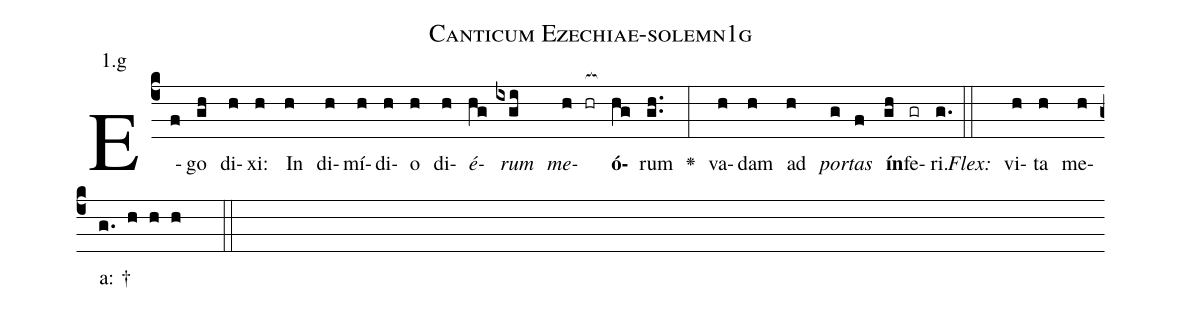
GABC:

name: Canticum Ezechiae-solemn1g;
annotation: 1.g;
%%
(c4)E(f)go(gh) di(h)xi:(h) In(h) di(h)mí(h)di(h)o(h) di(h)<i>é</i>(hg)<i>rum</i>(ixgi) <i>me</i>(h hr[ocb:1{])<b>ó</b>(hg[ocb:0}])rum(gh..) <v>\greheightstar</v>(:) va(h)dam(h) ad(h) <i>por</i>(g)<i>tas</i>(f) <b>ín</b>(gh)fe(gr)ri.(g.) (::)
<i>Flex:</i>()  vi(h)ta(h) me(h)a: †(g. h h h  ::)

%E(h) u(h) o(g) u(f) a(gh) e.(g.) (::)
